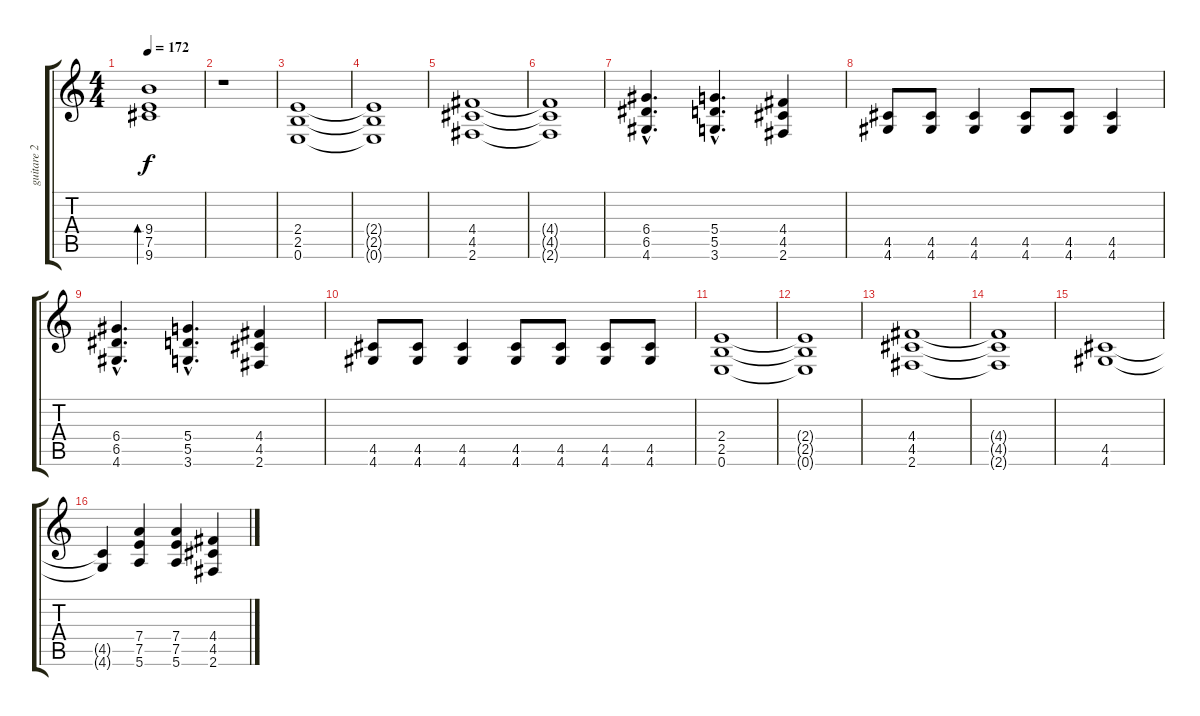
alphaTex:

\track ("guitare 2" "guitare 2") {instrument distortionguitar}
\staff {score tabs}
\tuning (E4 B3 G3 D3 A2 E2) {hide}
\ts (4 4)
\tempo 172
\clef g2
\ks c
(9.4 7.5 9.6).1{bd 480 dy f} |
r.1 |
(2.4 2.5 0.6).1{instrument distortionguitar} |
(2.4{t} 2.5{t} 0.6{t}).1 |
(4.4 4.5 2.6).1 |
(4.4{t} 4.5{t} 2.6{t}).1 |
(6.4{hac} 6.5{hac} 4.6{hac}).4{d} (5.4{hac} 5.5{hac} 3.6{hac}).4{d} (4.4 4.5 2.6).4 |
(4.5 4.6).8 (4.5 4.6).8 (4.5 4.6).4 (4.5 4.6).8 (4.5 4.6).8 (4.5 4.6).4 |
(6.4{hac} 6.5{hac} 4.6{hac}).4{d} (5.4{hac} 5.5{hac} 3.6{hac}).4{d} (4.4 4.5 2.6).4 |
(4.5 4.6).8 (4.5 4.6).8 (4.5 4.6).4 (4.5 4.6).8 (4.5 4.6).8 (4.5 4.6).8 (4.5 4.6).8 |
(2.4 2.5 0.6).1 |
(2.4{t} 2.5{t} 0.6{t}).1 |
(4.4 4.5 2.6).1 |
(4.4{t} 4.5{t} 2.6{t}).1 |
(4.5 4.6).1 |
(4.5{t} 4.6{t}).4 (7.4 7.5 5.6).4 (7.4 7.5 5.6).4 (4.4 4.5 2.6).4
